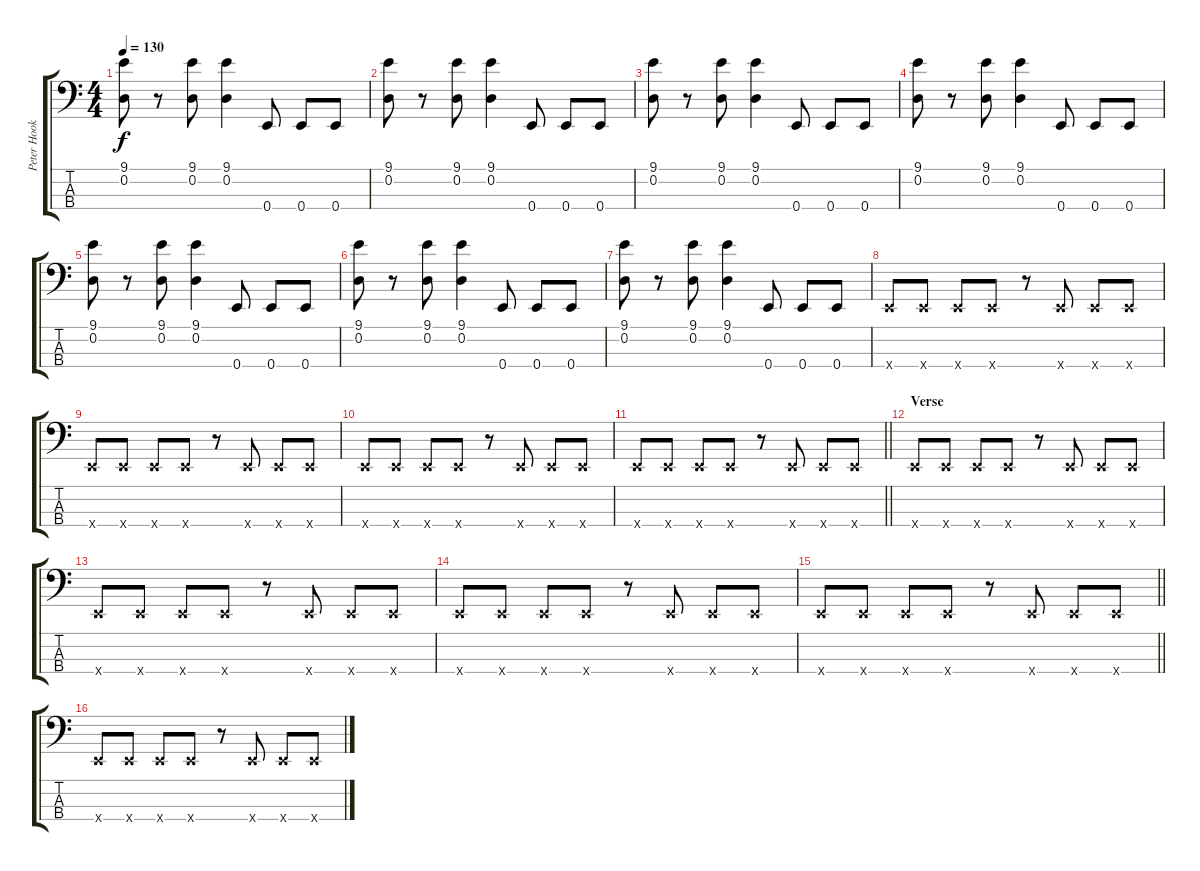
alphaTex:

\track ("Peter Hook" "Peter Hook") {instrument electricbasspick}
\staff {score tabs}
\tuning (G2 D2 A1 E1) {hide}
\ts (4 4)
\tempo 130
\clef f4
\ks c
(9.1 0.2).8{dy f} r.8 (9.1 0.2).8 (9.1 0.2).4 0.4.8 0.4.8 0.4.8 |
(9.1 0.2).8 r.8 (9.1 0.2).8 (9.1 0.2).4 0.4.8 0.4.8 0.4.8 |
(9.1 0.2).8 r.8 (9.1 0.2).8 (9.1 0.2).4 0.4.8 0.4.8 0.4.8 |
(9.1 0.2).8 r.8 (9.1 0.2).8 (9.1 0.2).4 0.4.8 0.4.8 0.4.8 |
(9.1 0.2).8 r.8 (9.1 0.2).8 (9.1 0.2).4 0.4.8 0.4.8 0.4.8 |
(9.1 0.2).8 r.8 (9.1 0.2).8 (9.1 0.2).4 0.4.8 0.4.8 0.4.8 |
(9.1 0.2).8 r.8 (9.1 0.2).8 (9.1 0.2).4 0.4.8 0.4.8 0.4.8 |
0.4{x}.8 0.4{x}.8 0.4{x}.8 0.4{x}.8 r.8 0.4{x}.8 0.4{x}.8 0.4{x}.8 |
0.4{x}.8 0.4{x}.8 0.4{x}.8 0.4{x}.8 r.8 0.4{x}.8 0.4{x}.8 0.4{x}.8 |
0.4{x}.8 0.4{x}.8 0.4{x}.8 0.4{x}.8 r.8 0.4{x}.8 0.4{x}.8 0.4{x}.8 |
\barLineRight lightlight
0.4{x}.8 0.4{x}.8 0.4{x}.8 0.4{x}.8 r.8 0.4{x}.8 0.4{x}.8 0.4{x}.8 |
\section ("" "Verse")
0.4{x}.8 0.4{x}.8 0.4{x}.8 0.4{x}.8 r.8 0.4{x}.8 0.4{x}.8 0.4{x}.8 |
0.4{x}.8 0.4{x}.8 0.4{x}.8 0.4{x}.8 r.8 0.4{x}.8 0.4{x}.8 0.4{x}.8 |
0.4{x}.8 0.4{x}.8 0.4{x}.8 0.4{x}.8 r.8 0.4{x}.8 0.4{x}.8 0.4{x}.8 |
\barLineRight lightlight
0.4{x}.8 0.4{x}.8 0.4{x}.8 0.4{x}.8 r.8 0.4{x}.8 0.4{x}.8 0.4{x}.8 |
0.4{x}.8 0.4{x}.8 0.4{x}.8 0.4{x}.8 r.8 0.4{x}.8 0.4{x}.8 0.4{x}.8
